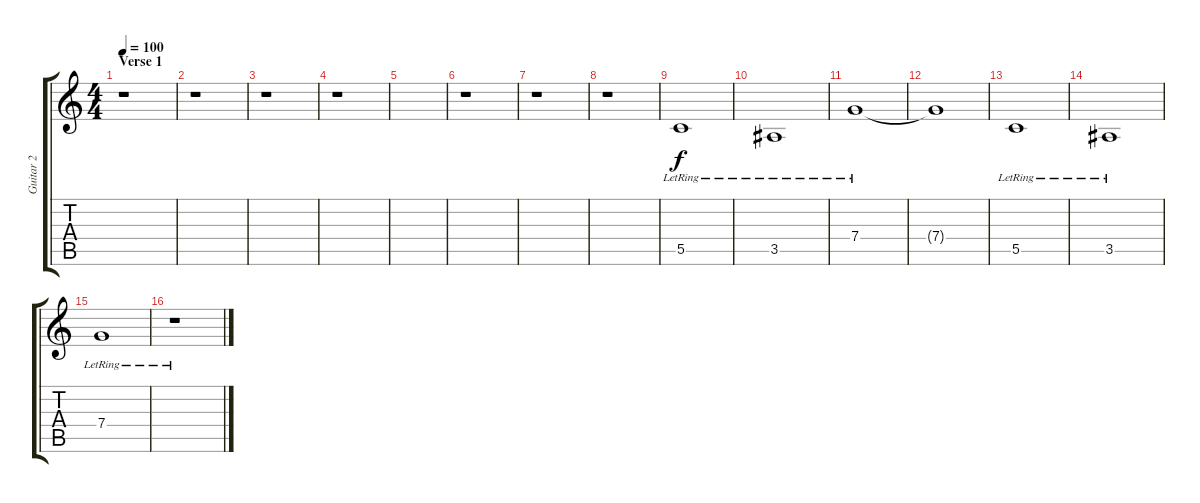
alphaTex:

\track ("Guitar 2" "Guitar 2") {instrument distortionguitar}
\staff {score tabs}
\tuning (D4 A3 F3 C3 G2 D2) {hide}
\ts (4 4)
\section ("" "Verse 1")
\tempo 100
\clef g2
\ks c
r.1{dy f} |
r.1 |
r.1 |
r.1 |
|
r.1 |
r.1 |
r.1 |
5.5{lr}.1 |
3.5{lr}.1 |
7.4{lr}.1 |
7.4{t}.1 |
5.5{lr}.1 |
3.5{lr}.1 |
7.4{lr}.1 |
r.1
